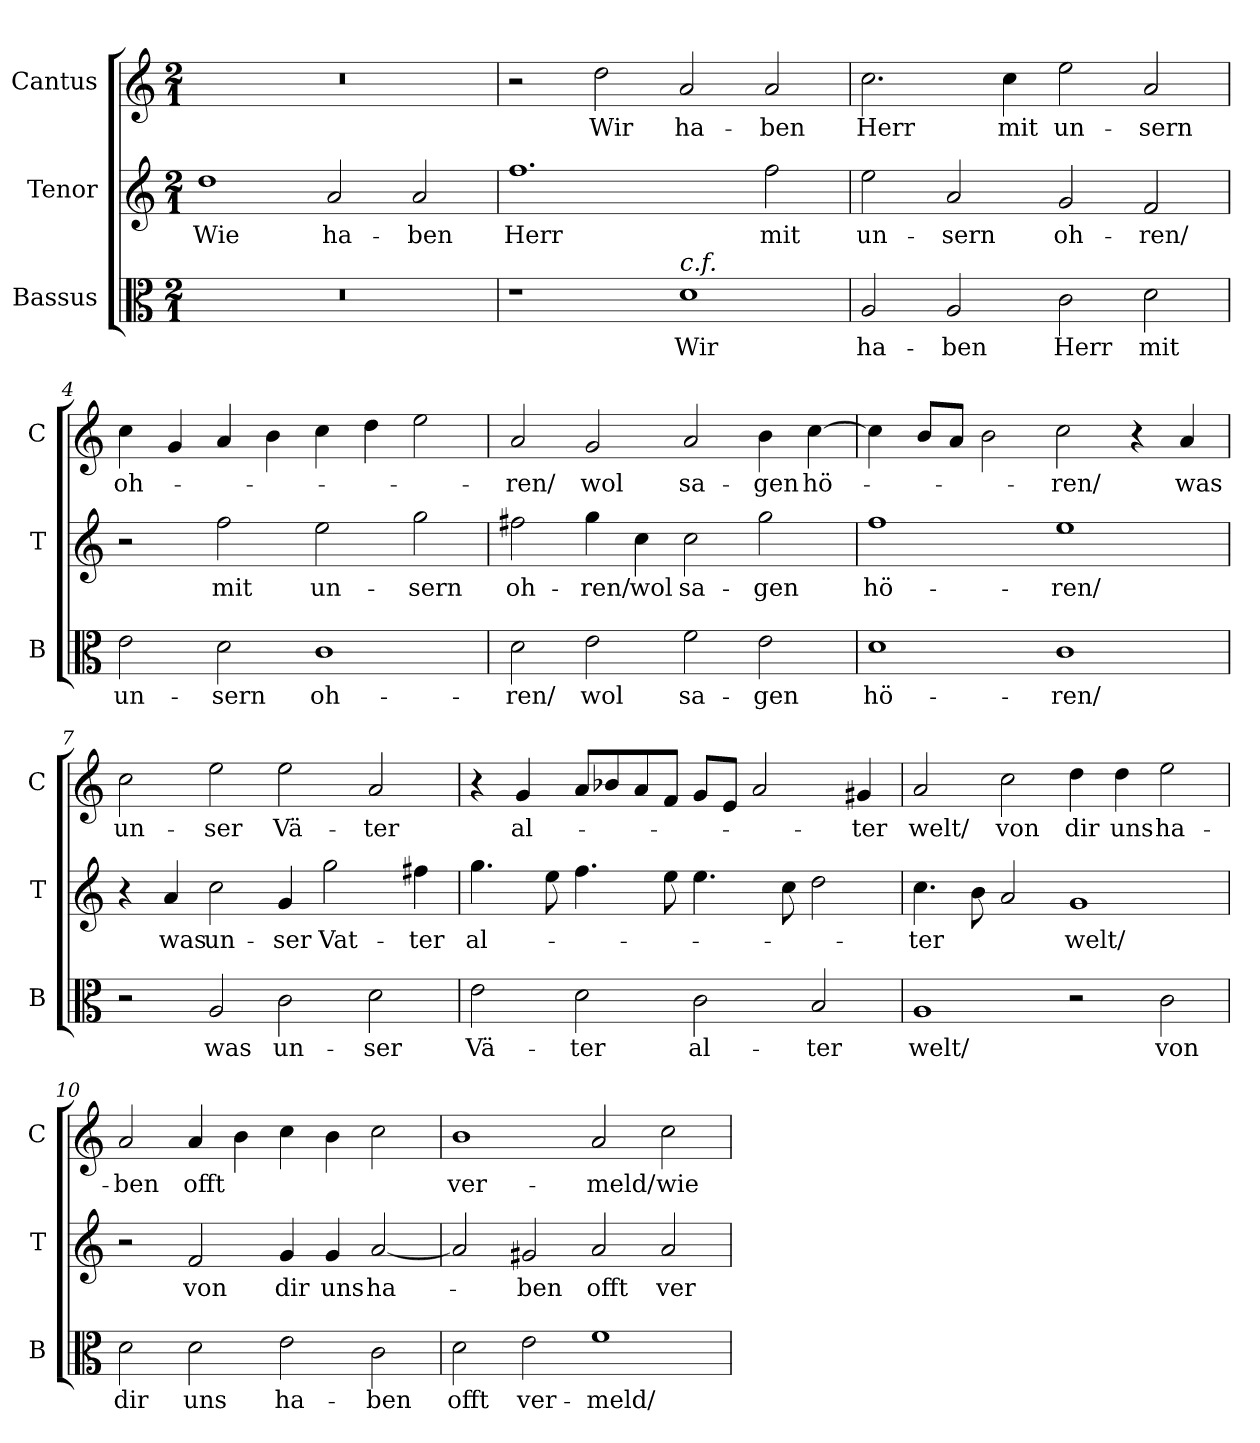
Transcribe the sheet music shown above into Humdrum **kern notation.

**kern	**text	**kern	**text	**kern	**text
*part3	*part3	*part2	*part2	*part1	*part1
*staff3	*staff3	*staff2	*staff2	*staff1	*staff1
*I"Bassus	*	*I"Tenor	*	*I"Cantus	*
*I'B	*	*I'T	*	*I'C	*
*clefC3	*	*clefG2	*	*clefG2	*
*k[]	*	*k[]	*	*k[]	*
*A:aeo	*	*A:aeo	*	*A:aeo	*
*M2/1	*	*M2/1	*	*M2/1	*
*MM180	*	*MM180	*	*MM180	*
=1	=1	=1	=1	=1	=1
0r	.	1dd	Wie	0r	.
.	.	2a	ha-	.	.
.	.	2a	-ben	.	.
=2	=2	=2	=2	=2	=2
1r	.	1.ff	Herr	2r	.
.	.	.	.	2dd	Wir
!LO:TX:a:i:t=c.f.	!	!	!	!	!
1d	Wir	.	.	2a	ha-
.	.	2ff	mit	2a	-ben
=3	=3	=3	=3	=3	=3
2A	ha-	2ee	un-	2.cc	Herr
2A	-ben	2a	-sern	.	.
.	.	.	.	4cc	mit
2c	Herr	2g	oh-	2ee	un-
2d	mit	2f	-ren/	2a	-sern
=4	=4	=4	=4	=4	=4
2e	un-	2r	.	4cc	oh-
.	.	.	.	4g	.
2d	-sern	2ff	mit	4a	.
.	.	.	.	4b	.
1c	oh-	2ee	un-	4cc	.
.	.	.	.	4dd	.
.	.	2gg	-sern	2ee	.
=5	=5	=5	=5	=5	=5
2d	-ren/	2ff#X	oh-	2a	-ren/
2e	wol	4gg	-ren/	2g	wol
.	.	4cc	wol	.	.
2f	sa-	2cc	sa-	2a	sa-
2e	-gen	2gg	-gen	4b	-gen
.	.	.	.	[4cc	hö-
=6	=6	=6	=6	=6	=6
1d	hö-	1ff	hö-	4cc]	.
.	.	.	.	8b/L	.
.	.	.	.	8a/J	.
.	.	.	.	2b	.
1c	-ren/	1ee	-ren/	2cc	-ren/
.	.	.	.	4r	.
.	.	.	.	4a	was
=7	=7	=7	=7	=7	=7
2r	.	4r	.	2cc	un-
.	.	4a	was	.	.
2A	was	2cc	un-	2ee	-ser
2c	un-	4g	-ser	2ee	Vä-
.	.	2gg	Vat-	.	.
2d	-ser	.	.	2a	-ter
.	.	4ff#X	-ter	.	.
=8	=8	=8	=8	=8	=8
2e	Vä-	4.gg	al-	4r	.
.	.	.	.	4g	al-
.	.	8ee	.	.	.
2d	-ter	4.ff	.	8a/L	.
.	.	.	.	8b-X/	.
.	.	.	.	8a/	.
.	.	8ee	.	8f/J	.
2c	al-	4.ee	.	8g/L	.
.	.	.	.	8e/J	.
.	.	.	.	2a	.
.	.	8cc	.	.	.
2B	-ter	2dd	.	.	.
.	.	.	.	4g#X	-ter
=9	=9	=9	=9	=9	=9
1A	welt/	4.cc	-ter	2a	welt/
.	.	8b	.	.	.
.	.	2a	.	2cc	von
2r	.	1g	welt/	4dd	dir
.	.	.	.	4dd	uns
2c	von	.	.	2ee	ha-
=10	=10	=10	=10	=10	=10
2d	dir	2r	.	2a	-ben
2d	uns	2f	von	4a	offt
.	.	.	.	4b	.
2e	ha-	4g	dir	4cc	.
.	.	4g	uns	4b	.
2c	-ben	[2a	ha-	2cc	.
=11	=11	=11	=11	=11	=11
2d	offt	2a]	.	1b	ver-
2e	ver-	2g#X	-ben	.	.
1f	-meld/	2a	offt	2a	-meld/
.	.	2a	ver-	2cc	wie
=	=	=	=	=	=
*-	*-	*-	*-	*-	*-
